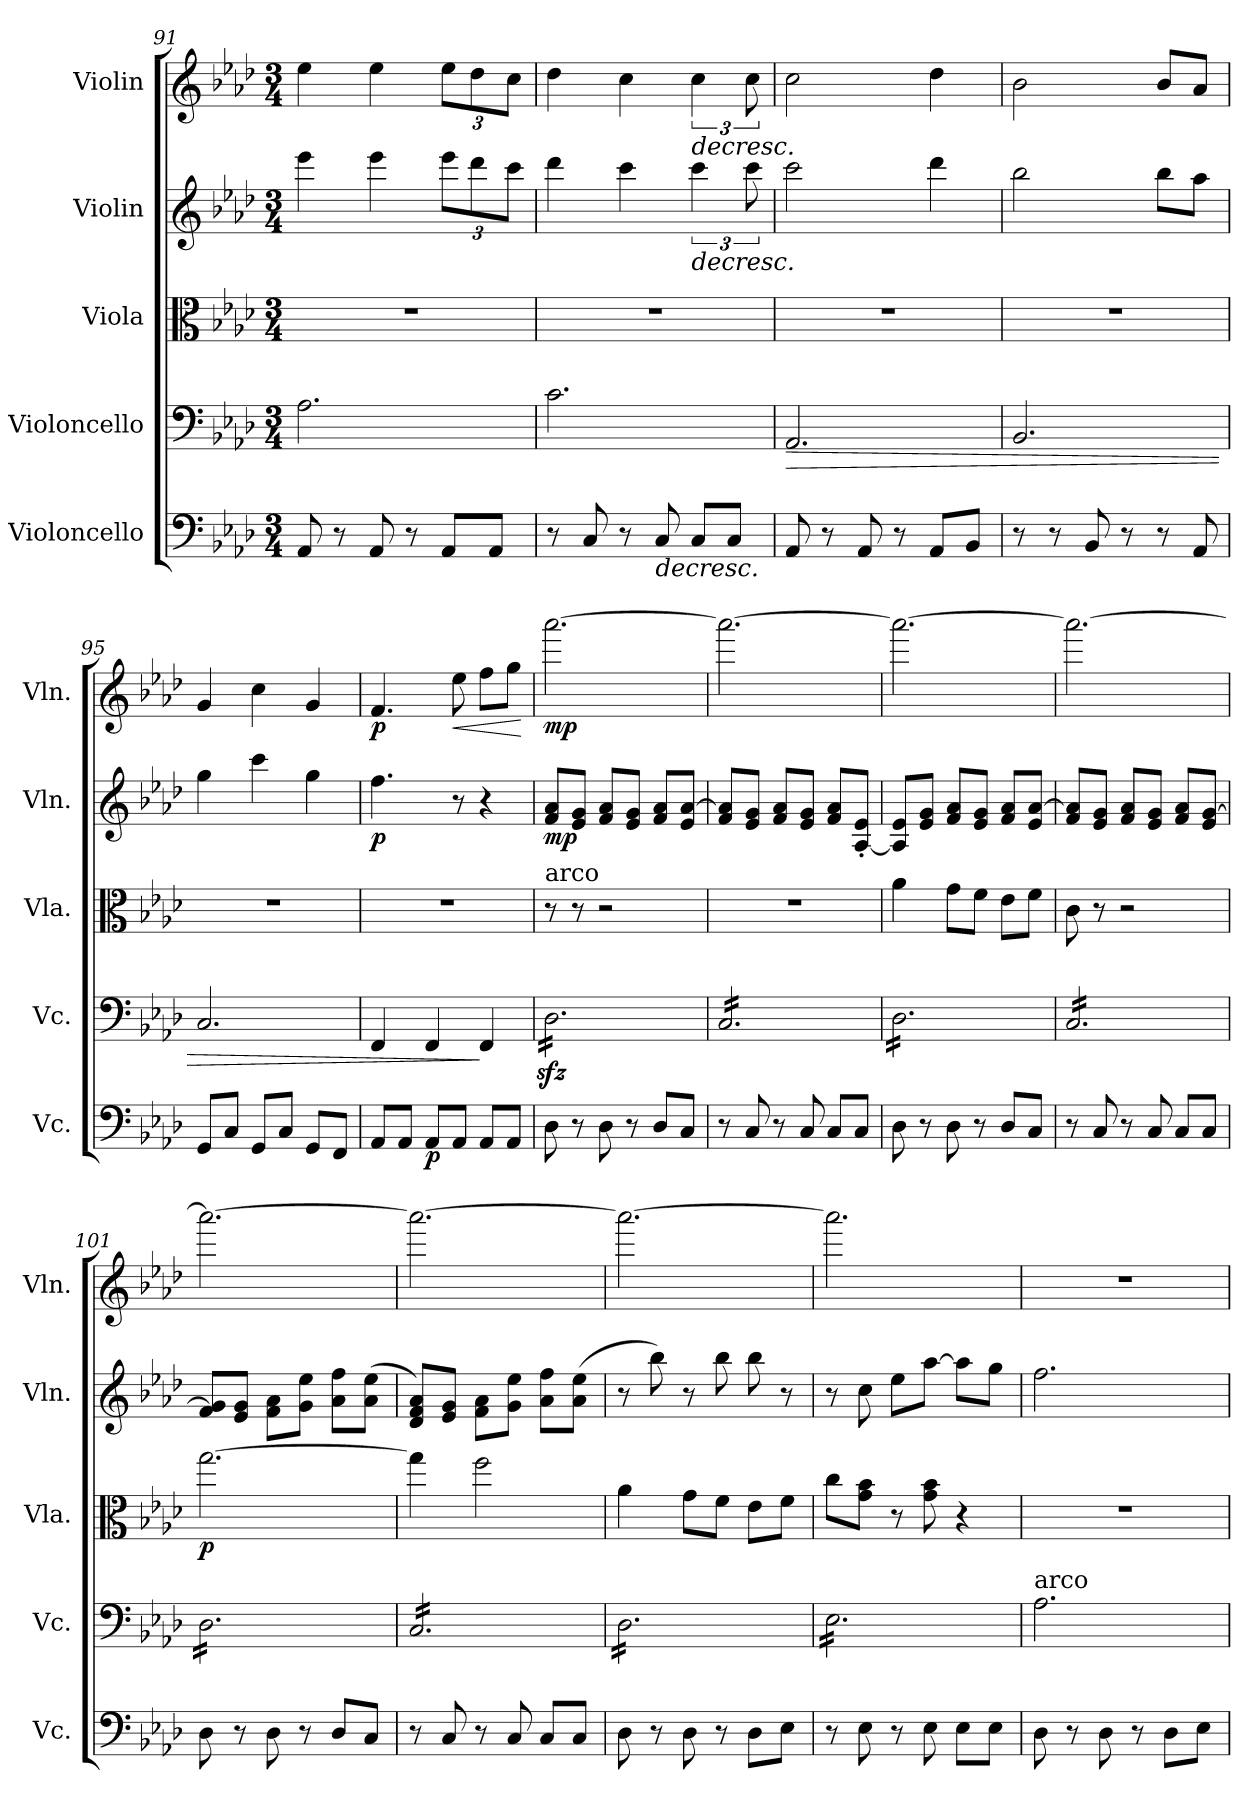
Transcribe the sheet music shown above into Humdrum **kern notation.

**kern	**dynam	**kern	**dynam	**kern	**dynam	**kern	**dynam	**kern	**dynam
*part5	*part5	*part4	*part4	*part3	*part3	*part2	*part2	*part1	*part1
*staff5	*staff5	*staff4	*staff4	*staff3	*staff3	*staff2	*staff2	*staff1	*staff1
*I"Violoncello	*	*I"Violoncello	*	*I"Viola	*	*I"Violin	*	*I"Violin	*
*I'Vc.	*	*I'Vc.	*	*I'Vla.	*	*I'Vln.	*	*I'Vln.	*
*clefF4	*	*clefF4	*	*clefC3	*	*clefG2	*	*clefG2	*
*k[b-e-a-d-]	*	*k[b-e-a-d-]	*	*k[b-e-a-d-]	*	*k[b-e-a-d-]	*	*k[b-e-a-d-]	*
*M3/4	*	*M3/4	*	*M3/4	*	*M3/4	*	*M3/4	*
=91	=91	=91	=91	=91	=91	=91	=91	=91	=91
8AA-/	.	2.A-\	.	2.r	.	4eee-\	.	4ee-\	.
8r	.	.	.	.	.	.	.	.	.
8AA-/	.	.	.	.	.	4eee-\	.	4ee-\	.
8r	.	.	.	.	.	.	.	.	.
*	*	*	*	*	*	*Xbrackettup	*	*Xbrackettup	*
8AA-/L	.	.	.	.	.	12eee-\L	.	12ee-\L	.
.	.	.	.	.	.	12ddd-\	.	12dd-\	.
8AA-/J	.	.	.	.	.	.	.	.	.
.	.	.	.	.	.	12ccc\J	.	12cc\J	.
=92	=92	=92	=92	=92	=92	=92	=92	=92	=92
8r	.	2.c\	.	2.r	.	4ddd-\	.	4dd-\	.
8C/	.	.	.	.	.	.	.	.	.
8r	.	.	.	.	.	4ccc\	.	4cc\	.
!	!LO:HP:b	!	!	!	!	!	!	!	!
8C/	>	.	.	.	.	.	.	.	.
*	*	*	*	*	*	*brackettup	*	*	*
!	!	!	!	!	!	!	!LO:HP:b	!	!
*	*	*	*	*	*	*	*	*brackettup	*
!	!	!	!	!	!	!	!	!	!LO:HP:b
8C/L	.	.	.	.	.	6ccc\	>	6cc\	>
8C/J	.	.	.	.	.	.	.	.	.
.	.	.	.	.	.	12ccc\	.	12cc\	.
!!LO:PB:g=z
=93	=93	=93	=93	=93	=93	=93	=93	=93	=93
!	!	!	!LO:HP:b	!	!	!	!	!	!
8AA-/	.	2.AA-/	>	2.r	.	2ccc\	.	2cc\	.
8r	.	.	.	.	.	.	.	.	.
8AA-/	.	.	.	.	.	.	.	.	.
8r	.	.	.	.	.	.	.	.	.
8AA-/L	.	.	.	.	.	4ddd-\	.	4dd-\	.
8BB-/J	.	.	.	.	.	.	.	.	.
=94	=94	=94	=94	=94	=94	=94	=94	=94	=94
8r	.	2.BB-/	.	2.r	.	2bb-\	.	2b-\	.
8r	.	.	.	.	.	.	.	.	.
8BB-/	.	.	.	.	.	.	.	.	.
8r	.	.	.	.	.	.	.	.	.
8r	.	.	.	.	.	8bb-\L	.	8b-/L	.
8AA-/	.	.	.	.	.	8aa-\J	.	8a-/J	.
=95	=95	=95	=95	=95	=95	=95	=95	=95	=95
8GG/L	.	2.C/	.	2.r	.	4gg\	.	4g/	.
8C/J	.	.	.	.	.	.	.	.	.
8GG/L	.	.	.	.	.	4ccc\	.	4cc\	.
8C/J	.	.	.	.	.	.	.	.	.
8GG/L	.	.	.	.	.	4gg\	.	4g/	.
8FF/J	.	.	.	.	.	.	.	.	.
=96	=96	=96	=96	=96	=96	=96	=96	=96	=96
!	!	!	!	!	!	!	!LO:DY:b	!	!LO:DY:b
8AA-/L	.	4FF/	.	2.r	.	4.ff\	p	4.f/	p
8AA-/J	.	.	.	.	.	.	.	.	.
!	!LO:DY:b	!	!	!	!	!	!	!	!
8AA-/L	p	4FF/	.	.	.	.	.	.	.
!	!	!	!	!	!	!	!	!	!LO:HP:n=1:b
8AA-/J	.	.	.	.	.	8r	]	8ee-\	] <
8AA-/L	]	4FF/	]	.	.	4r	.	8ff\L	.
8AA-/J	.	.	.	.	.	.	.	8gg\J	.
.	.	.	.	.	.	.	.	.	[
=97	=97	=97	=97	=97	=97	=97	=97	=97	=97
!!LO:REH:place=s1:a:B:fs=14:t=G
*	*	*	*	*	*	*	*	*MM130	*
!	!	!	!	!LO:TX:a:t=arco	!	!	!	!	!
!	!	!LO:TX:a:t=tremolo	!	!	!	!	!	!	!
!	!	!	!	!	!	!	!LO:DY:b	!	!LO:DY:b
*	*	*tremolo	*	*	*	*	*	*	*
8D-\	.	16D-zz<\LL	.	8r	.	8f/ 8a-/L	mp	[2.aaa-\	mp
.	.	16D-zz<\	.	.	.	.	.	.	.
8r	.	16D-zz<\	.	8r	.	8e-/ 8g/J	.	.	.
.	.	16D-zz<\	.	.	.	.	.	.	.
8D-\	.	16D-zz<\	.	2r	.	8f/ 8a-/L	.	.	.
.	.	16D-zz<\	.	.	.	.	.	.	.
8r	.	16D-zz<\	.	.	.	8e-/ 8g/J	.	.	.
.	.	16D-zz<\	.	.	.	.	.	.	.
8D-/L	.	16D-zz<\	.	.	.	8f/ 8a-/L	.	.	.
.	.	16D-zz<\	.	.	.	.	.	.	.
8C/J	.	16D-zz<\	.	.	.	8e-/ [8a-/J	.	.	.
.	.	16D-zz<\JJ	.	.	.	.	.	.	.
!!LO:LB:g=z
=98	=98	=98	=98	=98	=98	=98	=98	=98	=98
8r	.	16C/LL	.	2.r	.	8f/ 8a-/]L	.	2.aaa-\_	.
.	.	16C/	.	.	.	.	.	.	.
8C/	.	16C/	.	.	.	8e-/ 8g/J	.	.	.
.	.	16C/	.	.	.	.	.	.	.
8r	.	16C/	.	.	.	8f/ 8a-/L	.	.	.
.	.	16C/	.	.	.	.	.	.	.
8C/	.	16C/	.	.	.	8e-/ 8g/J	.	.	.
.	.	16C/	.	.	.	.	.	.	.
8C/L	.	16C/	.	.	.	8f/ 8a-/L	.	.	.
.	.	16C/	.	.	.	.	.	.	.
8C/J	.	16C/	.	.	.	[8A-/' 8e-/'J	.	.	.
.	.	16C/JJ	.	.	.	.	.	.	.
=99	=99	=99	=99	=99	=99	=99	=99	=99	=99
8D-\	.	16D-\LL	.	4a-\	.	8A-/] 8e-/L	.	2.aaa-\_	.
.	.	16D-\	.	.	.	.	.	.	.
8r	.	16D-\	.	.	.	8e-/ 8g/J	.	.	.
.	.	16D-\	.	.	.	.	.	.	.
8D-\	.	16D-\	.	8g\L	.	8f/ 8a-/L	.	.	.
.	.	16D-\	.	.	.	.	.	.	.
8r	.	16D-\	.	8f\J	.	8e-/ 8g/J	.	.	.
.	.	16D-\	.	.	.	.	.	.	.
8D-/L	.	16D-\	.	8e-\L	.	8f/ 8a-/L	.	.	.
.	.	16D-\	.	.	.	.	.	.	.
8C/J	.	16D-\	.	8f\J	.	8e-/ [8a-/J	.	.	.
.	.	16D-\JJ	.	.	.	.	.	.	.
=100	=100	=100	=100	=100	=100	=100	=100	=100	=100
8r	.	16C/LL	.	8c\	.	8f/ 8a-/]L	.	2.aaa-\_	.
.	.	16C/	.	.	.	.	.	.	.
8C/	.	16C/	.	8r	.	8e-/ 8g/J	.	.	.
.	.	16C/	.	.	.	.	.	.	.
8r	.	16C/	.	2r	.	8f/ 8a-/L	.	.	.
.	.	16C/	.	.	.	.	.	.	.
8C/	.	16C/	.	.	.	8e-/ 8g/J	.	.	.
.	.	16C/	.	.	.	.	.	.	.
8C/L	.	16C/	.	.	.	8f/ 8a-/L	.	.	.
.	.	16C/	.	.	.	.	.	.	.
8C/J	.	16C/	.	.	.	8e-/ [8g/J	.	.	.
.	.	16C/JJ	.	.	.	.	.	.	.
=101	=101	=101	=101	=101	=101	=101	=101	=101	=101
!	!	!	!	!	!LO:DY:b	!	!	!	!
8D-\	.	16D-\LL	.	[2.gg\	p	8f/ 8g/]L	.	2.aaa-\_	.
.	.	16D-\	.	.	.	.	.	.	.
8r	.	16D-\	.	.	.	8e-/ 8g/J	.	.	.
.	.	16D-\	.	.	.	.	.	.	.
8D-\	.	16D-\	.	.	.	8f\ 8a-\L	.	.	.
.	.	16D-\	.	.	.	.	.	.	.
8r	.	16D-\	.	.	.	8g\ 8ee-\J	.	.	.
.	.	16D-\	.	.	.	.	.	.	.
8D-/L	.	16D-\	.	.	.	8a-\ 8ff\L	.	.	.
.	.	16D-\	.	.	.	.	.	.	.
8C/J	.	16D-\	.	.	.	(8a-\ 8ee-\J	.	.	.
.	.	16D-\JJ	.	.	.	.	.	.	.
=102	=102	=102	=102	=102	=102	=102	=102	=102	=102
8r	.	16C/LL	.	4gg\]	.	8d-/ 8f/ 8a-/L)	.	2.aaa-\_	.
.	.	16C/	.	.	.	.	.	.	.
8C/	.	16C/	.	.	.	8e-/ 8g/J	.	.	.
.	.	16C/	.	.	.	.	.	.	.
8r	.	16C/	.	2ff\	.	8f\ 8a-\L	.	.	.
.	.	16C/	.	.	.	.	.	.	.
8C/	.	16C/	.	.	.	8g\ 8ee-\J	.	.	.
.	.	16C/	.	.	.	.	.	.	.
8C/L	.	16C/	.	.	.	8a-\ 8ff\L	.	.	.
.	.	16C/	.	.	.	.	.	.	.
8C/J	.	16C/	.	.	.	(8a-\ 8ee-\J	.	.	.
.	.	16C/JJ	.	.	.	.	.	.	.
!!LO:PB:g=z
=103	=103	=103	=103	=103	=103	=103	=103	=103	=103
8D-\	.	16D-\LL	.	4a-\	.	8r	.	2.aaa-\_	.
.	.	16D-\	.	.	.	.	.	.	.
8r	.	16D-\	.	.	.	8bb-\)	.	.	.
.	.	16D-\	.	.	.	.	.	.	.
8D-\	.	16D-\	.	8g\L	.	8r	.	.	.
.	.	16D-\	.	.	.	.	.	.	.
8r	.	16D-\	.	8f\J	.	8bb-\	.	.	.
.	.	16D-\	.	.	.	.	.	.	.
8D-\L	.	16D-\	.	8e-\L	.	8bb-\	.	.	.
.	.	16D-\	.	.	.	.	.	.	.
8E-\J	.	16D-\	.	8f\J	.	8r	.	.	.
.	.	16D-\JJ	.	.	.	.	.	.	.
=104	=104	=104	=104	=104	=104	=104	=104	=104	=104
8r	.	16E-\LL	.	8cc\L	.	8r	.	2.aaa-\]	.
.	.	16E-\	.	.	.	.	.	.	.
8E-\	.	16E-\	.	8g\ 8b-\J	.	8cc\	.	.	.
.	.	16E-\	.	.	.	.	.	.	.
8r	.	16E-\	.	8r	.	8ee-\L	.	.	.
.	.	16E-\	.	.	.	.	.	.	.
8E-\	.	16E-\	.	8g\ 8b-\	.	[8aa-\J	.	.	.
.	.	16E-\	.	.	.	.	.	.	.
8E-\L	.	16E-\	.	4r	.	8aa-\L]	.	.	.
.	.	16E-\	.	.	.	.	.	.	.
8E-\J	.	16E-\	.	.	.	8gg\J	.	.	.
.	.	16E-\JJ	.	.	.	.	.	.	.
*	*	*Xtremolo	*	*	*	*	*	*	*
=105	=105	=105	=105	=105	=105	=105	=105	=105	=105
!	!	!LO:TX:a:t=arco	!	!	!	!	!	!	!
8D-\	.	2.A-\	.	2.r	.	2.ff\	.	2.r	.
8r	.	.	.	.	.	.	.	.	.
8D-\	.	.	.	.	.	.	.	.	.
8r	.	.	.	.	.	.	.	.	.
8D-\L	.	.	.	.	.	.	.	.	.
8E-\J	.	.	.	.	.	.	.	.	.
=	=	=	=	=	=	=	=	=	=
*-	*-	*-	*-	*-	*-	*-	*-	*-	*-
